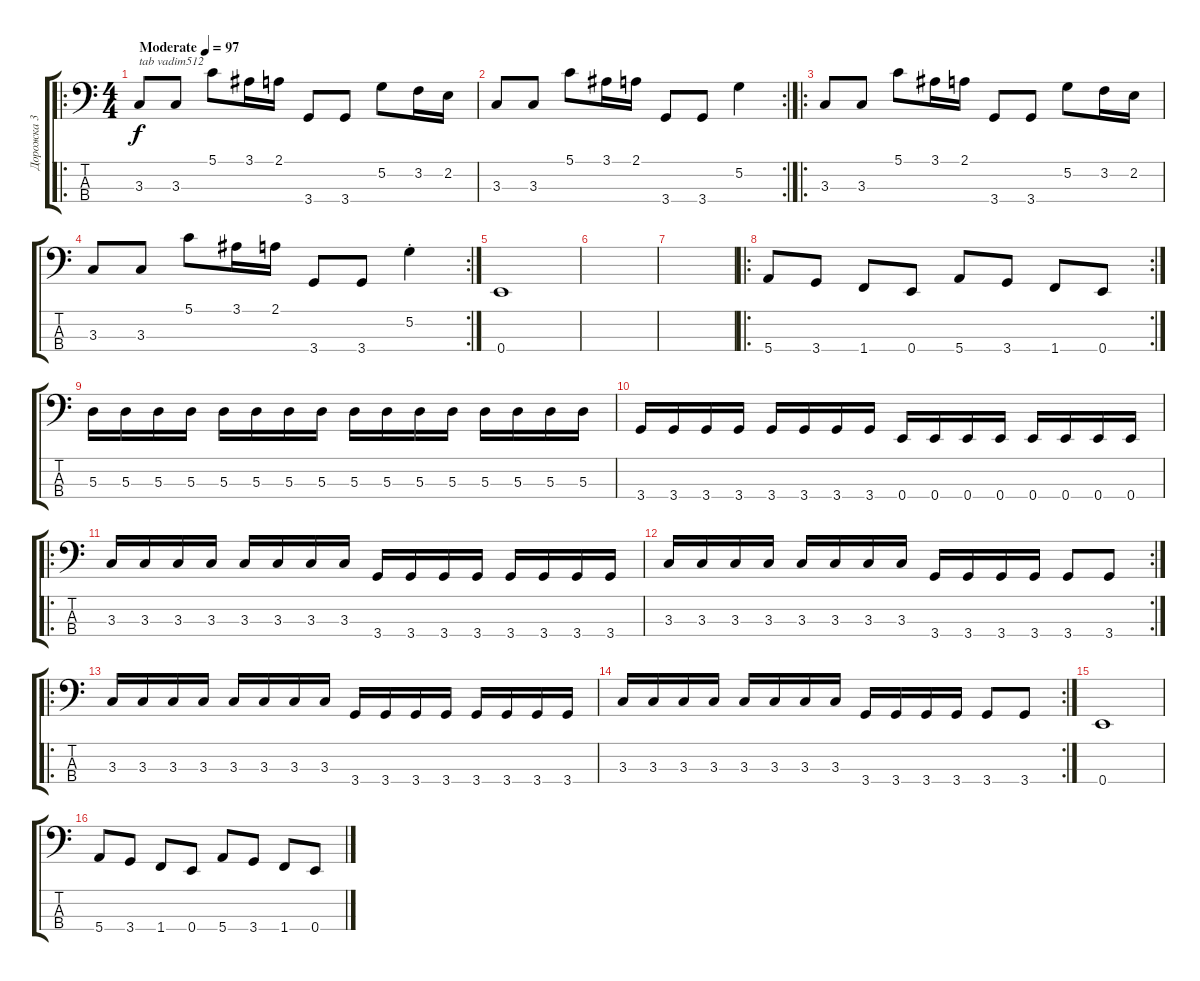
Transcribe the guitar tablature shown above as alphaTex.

\track ("Дорожка 3" "Дорожка 3") {instrument electricbassfinger}
\staff {score tabs}
\tuning (G2 D2 A1 E1) {hide}
\ro
\ts (4 4)
\tempo (97 "Moderate")
\clef f4
\ks c
3.3.8{txt "tab vadim512" dy f instrument electricbassfinger} 3.3.8 5.1.8 3.1.16 2.1.16 3.4.8 3.4.8 5.2.8 3.2.16 2.2.16 |
\rc 2
3.3.8 3.3.8 5.1.8 3.1.16 2.1.16 3.4.8 3.4.8 5.2.4 |
\ro
3.3.8 3.3.8 5.1.8 3.1.16 2.1.16 3.4.8 3.4.8 5.2.8 3.2.16 2.2.16 |
\rc 2
3.3.8 3.3.8 5.1.8 3.1.16 2.1.16 3.4.8 3.4.8 5.2{st}.4 |
0.4.1 |
|
|
\ro
\rc 2
5.4.8 3.4.8 1.4.8 0.4.8 5.4.8 3.4.8 1.4.8 0.4.8 |
5.3.16 5.3.16 5.3.16 5.3.16 5.3.16 5.3.16 5.3.16 5.3.16 5.3.16 5.3.16 5.3.16 5.3.16 5.3.16 5.3.16 5.3.16 5.3.16 |
3.4.16 3.4.16 3.4.16 3.4.16 3.4.16 3.4.16 3.4.16 3.4.16 0.4.16 0.4.16 0.4.16 0.4.16 0.4.16 0.4.16 0.4.16 0.4.16 |
\ro
3.3.16 3.3.16 3.3.16 3.3.16 3.3.16 3.3.16 3.3.16 3.3.16 3.4.16 3.4.16 3.4.16 3.4.16 3.4.16 3.4.16 3.4.16 3.4.16 |
\rc 2
3.3.16 3.3.16 3.3.16 3.3.16 3.3.16 3.3.16 3.3.16 3.3.16 3.4.16 3.4.16 3.4.16 3.4.16 3.4.8 3.4.8 |
\ro
3.3.16 3.3.16 3.3.16 3.3.16 3.3.16 3.3.16 3.3.16 3.3.16 3.4.16 3.4.16 3.4.16 3.4.16 3.4.16 3.4.16 3.4.16 3.4.16 |
\rc 2
3.3.16 3.3.16 3.3.16 3.3.16 3.3.16 3.3.16 3.3.16 3.3.16 3.4.16 3.4.16 3.4.16 3.4.16 3.4.8 3.4.8 |
0.4.1 |
5.4.8 3.4.8 1.4.8 0.4.8 5.4.8 3.4.8 1.4.8 0.4.8
